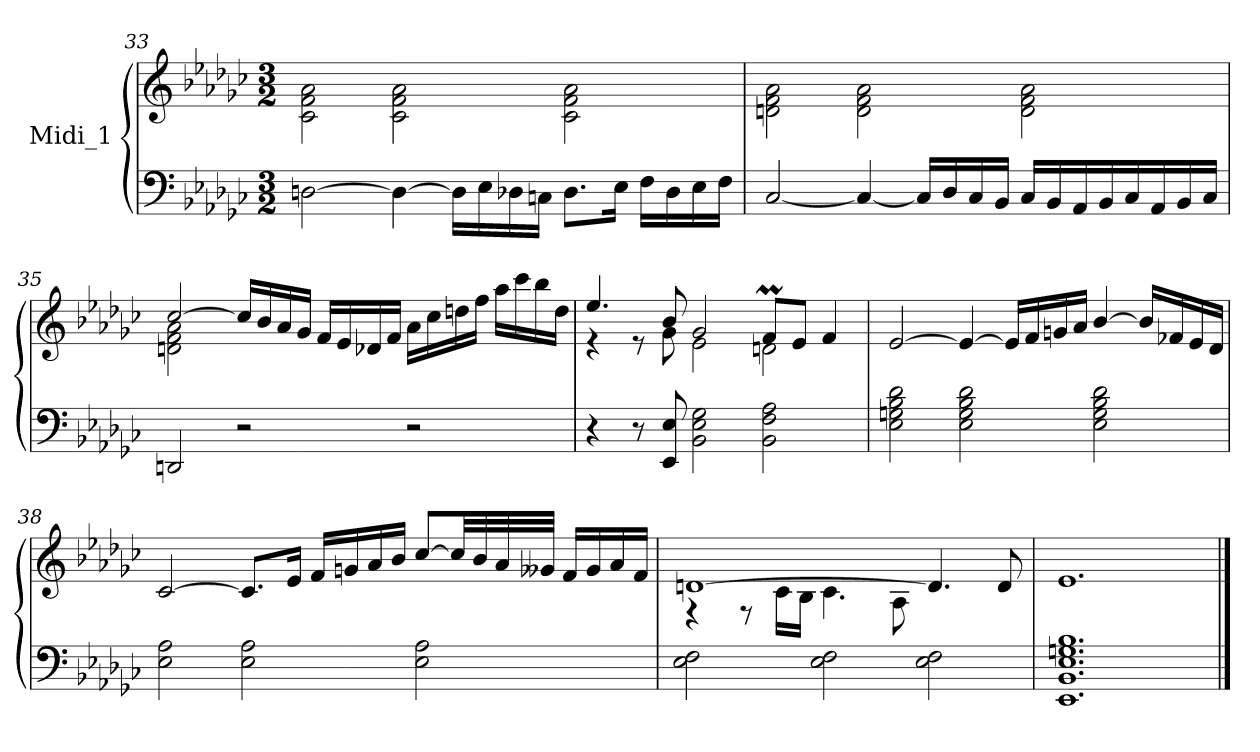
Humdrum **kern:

**kern	**kern
*part1	*part1
*staff2	*staff1
*I"Midi_1	*
*clefF4	*clefG2
*k[b-e-a-d-g-c-]	*k[b-e-a-d-g-c-]
*G-:	*G-:
*M3/2	*M3/2
=33	=33
*	*^
*	*	*^
[2Dn\	1.ryy	2c-\ 2f\ 2a-\	1.ryy
4D\_	.	2c-\ 2f\ 2a-\	.
16D\LL]	.	.	.
16E-\	.	.	.
16D-X\	.	.	.
16Cn\JJ	.	.	.
8.D-\L	.	2c-\ 2f\ 2a-\	.
16E-\Jk	.	.	.
16F\LL	.	.	.
16D-\	.	.	.
16E-\	.	.	.
16F\JJ	.	.	.
*	*	*v	*v
!!LO:LB:g=z
=34	=34	=34
[2C-/	1.ryy	2dn\ 2f\ 2a-\
4C-/_	.	2d\ 2f\ 2a-\
16C-/LL]	.	.
16D-/	.	.
16C-/	.	.
16BB-/JJ	.	.
16C-/LL	.	2d\ 2f\ 2a-\
16BB-/	.	.
16AA-/	.	.
16BB-/	.	.
16C-/	.	.
16AA-/	.	.
16BB-/	.	.
16C-/JJ	.	.
=35	=35	=35
2DDn/	[2cc-/	2dn\ 2f\ 2a-\
2r	16cc-/LL]	2ryy
.	16b-/	.
.	16a-/	.
.	16g-/JJ	.
.	16f/LL	.
.	16e-/	.
.	16d-X/	.
.	16f/JJ	.
2r	16a-\LL	2ryy
.	16cc-\	.
.	16ddn\	.
.	16ff\JJ	.
.	16aa-\LL	.
.	16ccc-\	.
.	16bb-\	.
.	16dd\JJ	.
!!LO:LB:g=z	!!
=36	=36	=36
4r	4.ee-/	4r
8r	.	8r
8EE-/ 8E-/	8b-/	8g-\
2BB-\ 2E-\ 2G-\	2g-/	2e-\
2BB-\ 2F\ 2A-\	8fm/L	2dn\
.	8e-/J	.
.	4f/	.
=37	=37	=37
2E-\ 2Gn\ 2B-\ 2d-\	[2e-/	1.ryy
2E-\ 2G\ 2B-\ 2d-\	4e-/_	.
.	16e-/LL]	.
.	16f/	.
.	16gn/	.
.	16a-/JJ	.
2E-\ 2G\ 2B-\ 2d-\	[4b-/	.
.	16b-/LL]	.
.	16f-X/	.
.	16e-/	.
.	16d-/JJ	.
!!LO:LB:g=z	!!
=38	=38	=38
2E-\ 2A-\	[2c-/	1.ryy
2E-\ 2A-\	8.c-/L]	.
.	16e-/Jk	.
.	16f/LL	.
.	16gn/	.
.	16a-/	.
.	16b-/JJ	.
2E-\ 2A-\	[8cc-/L	.
.	32cc-/LL]	.
.	32b-/	.
.	32a-/	.
.	32g--X/JJJ	.
.	16f/LL	.
.	16g--/	.
.	16a-/	.
.	16f/JJ	.
=39	=39	=39
2E-\ 2F\	[1dn	4r
.	.	8r
.	.	16c-\LL
.	.	16B-\JJ
2E-\ 2F\	.	4.c-\
.	.	8A-\
2E-\ 2F\	4.d/]	2ryy
.	8d/	.
!!LO:LB:g=z	!!
=40	=40	=40
1.EE- 1.BB- 1.E- 1.Gn 1.B-	1.e-	1.ryy
*	*v	*v
==	==
*-	*-
